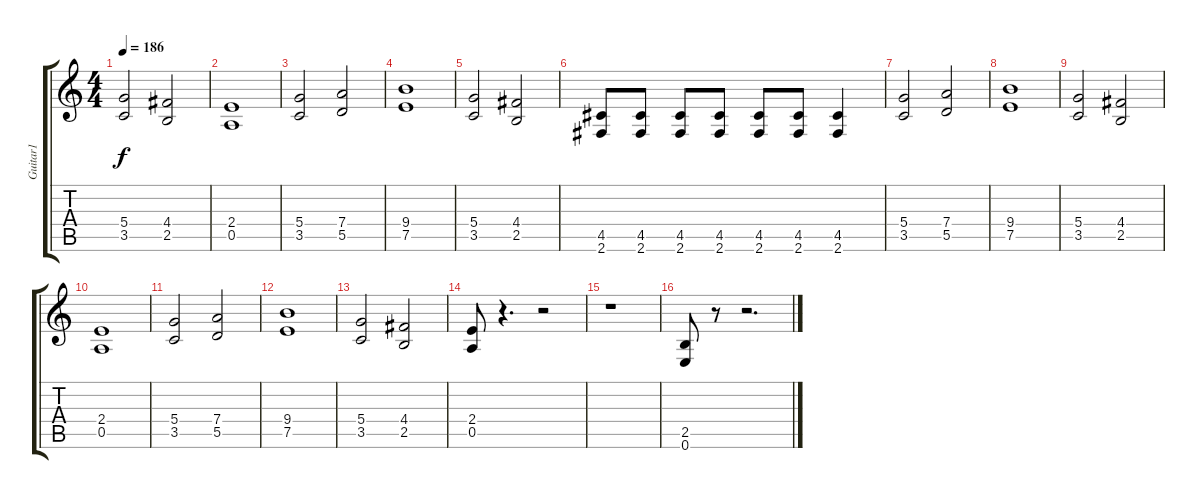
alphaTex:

\track ("Guitar1" "Guitar1") {instrument distortionguitar}
\staff {score tabs}
\tuning (E4 B3 G3 D3 A2 E2) {hide}
\ts (4 4)
\tempo 186
\clef g2
\ks c
(5.4 3.5).2{dy f} (4.4 2.5).2 |
(2.4 0.5).1 |
(5.4 3.5).2 (7.4 5.5).2 |
(9.4 7.5).1 |
(5.4 3.5).2 (4.4 2.5).2 |
(4.5 2.6).8 (4.5 2.6).8 (4.5 2.6).8 (4.5 2.6).8 (4.5 2.6).8 (4.5 2.6).8 (4.5 2.6).4 |
(5.4 3.5).2 (7.4 5.5).2 |
(9.4 7.5).1 |
(5.4 3.5).2 (4.4 2.5).2 |
(2.4 0.5).1 |
(5.4 3.5).2 (7.4 5.5).2 |
(9.4 7.5).1 |
(5.4 3.5).2 (4.4 2.5).2 |
(2.4 0.5).8 r.4{d} r.2 |
r.1 |
(2.5 0.6).8 r.8 r.2{d}
